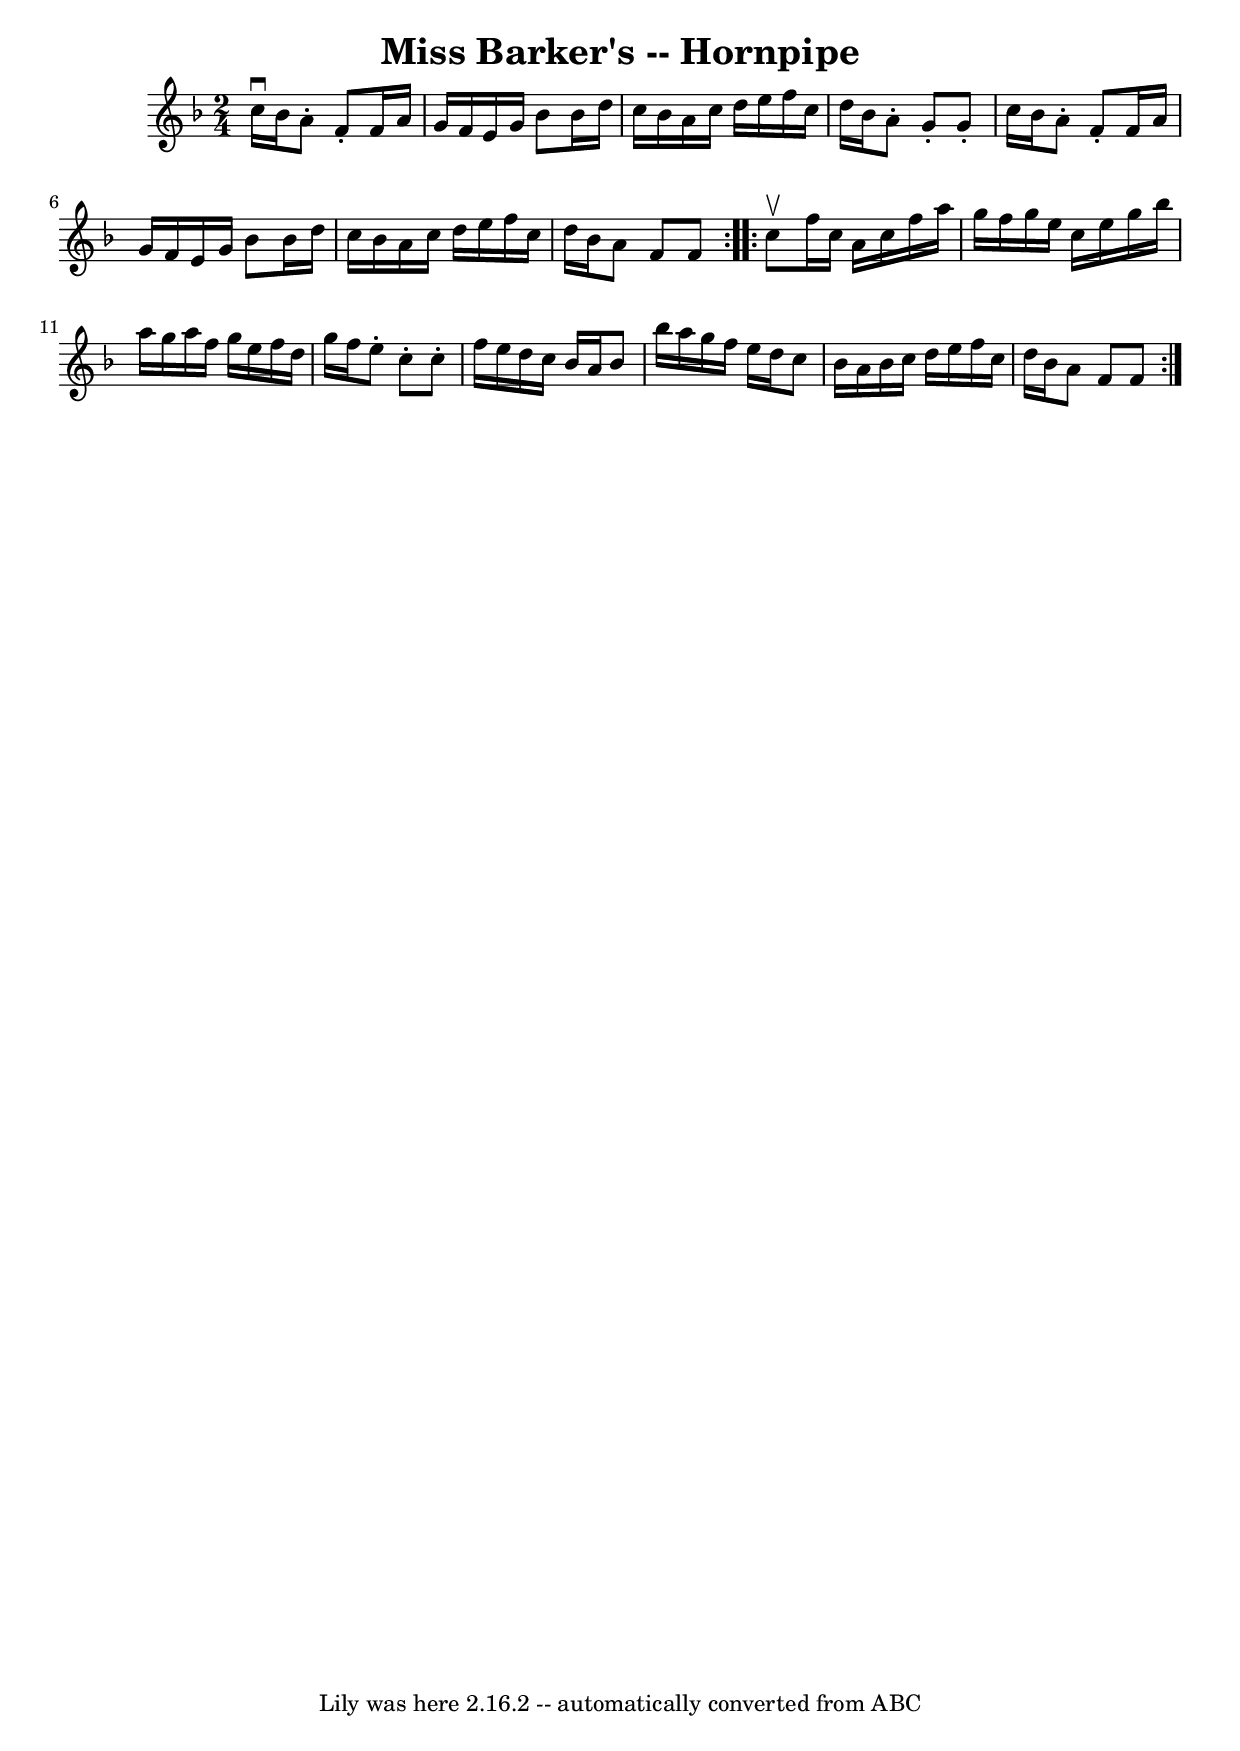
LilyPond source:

\version "2.7.40"
\include "Mammoth.ily"
\header {
	%% book = "Cole's 1000 Fiddle Tunes"
	crossRefNumber = "1"
	footnotes = ""
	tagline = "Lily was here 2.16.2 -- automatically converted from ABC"
	title = "Miss Barker's -- Hornpipe"
}
voicedefault =  {


\repeat volta 2 {
\time 2/4 \key f \major c''16^\downbow bes'16  |
 a'8 -. f'8 -.  
 f'16 a'16 g'16 f'16  |
 e'16 g'16 bes'8 bes'16    
d''16 c''16 bes'16  |
 a'16 c''16 d''16 e''16 f''16   
 c''16 d''16 bes'16  |
 a'8 -. g'8 -. g'8 -. c''16    
bes'16  |
 a'8 -. f'8 -. f'16 a'16 g'16 f'16  |
   
e'16 g'16 bes'8 bes'16 d''16 c''16 bes'16  |
 a'16    
c''16 d''16 e''16 f''16 c''16 d''16 bes'16  |
 a'8    
f'8 f'8  }     \repeat volta 2 { c''8^\upbow |
 f''16 c''16    
a'16 c''16 f''16 a''16 g''16 f''16  |
 g''16 e''16    
c''16 e''16 g''16 bes''16 a''16 g''16  |
 a''16 f''16 
 g''16 e''16 f''16 d''16 g''16 f''16  |
 e''8 -.   
c''8 -. c''8 -. f''16 e''16  |
 d''16 c''16 bes'16    
a'16 bes'8 bes''16 a''16  |
 g''16 f''16 e''16 d''16  
 c''8 bes'16 a'16  |
 bes'16 c''16 d''16 e''16 f''16 
 c''16 d''16 bes'16  |
 a'8 f'8 f'8  }   
}

\score{
    <<

	\context Staff="default"
	{
	    \voicedefault 
	}

    >>
	\layout {
	}
	\midi {}
}
